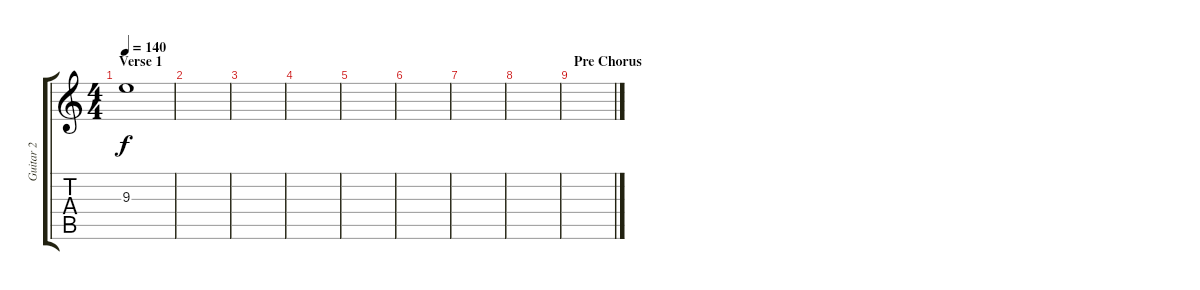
\track ("Guitar 2" "Guitar 2") {instrument distortionguitar}
\staff {score tabs}
\tuning (E4 B3 G3 D3 A2 E2) {hide}
\ts (4 4)
\section ("" "Verse 1")
\tempo 140
\clef g2
\ks c
9.3.1{dy f} |
|
|
|
|
|
|
|
\section ("" "Pre Chorus")
